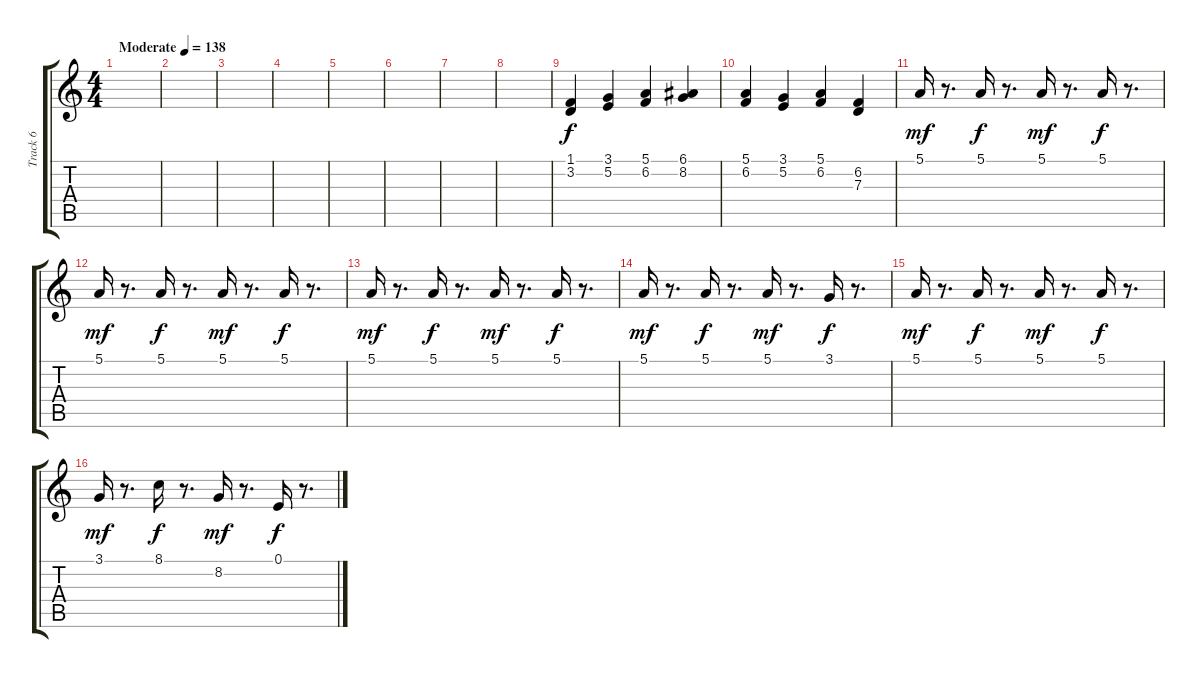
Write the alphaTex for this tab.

\track ("Track 6" "Track 6") {instrument pizzicatostrings}
\staff {score tabs}
\tuning (E4 B3 G3 D3 A2 E2) {hide}
\ts (4 4)
\tempo (138 "Moderate")
\clef g2
\ks c
|
|
|
|
|
|
|
|
(1.1 3.2).4 (3.1 5.2).4 (5.1 6.2).4 (6.1 8.2).4 |
(5.1 6.2).4 (3.1 5.2).4 (5.1 6.2).4 (6.2 7.3).4 |
5.1.16{dy mf} r.8{d} 5.1.16{dy f} r.8{d} 5.1.16{dy mf} r.8{d} 5.1.16{dy f} r.8{d} |
5.1.16{dy mf} r.8{d} 5.1.16{dy f} r.8{d} 5.1.16{dy mf} r.8{d} 5.1.16{dy f} r.8{d} |
5.1.16{dy mf} r.8{d} 5.1.16{dy f} r.8{d} 5.1.16{dy mf} r.8{d} 5.1.16{dy f} r.8{d} |
5.1.16{dy mf} r.8{d} 5.1.16{dy f} r.8{d} 5.1.16{dy mf} r.8{d} 3.1.16{dy f} r.8{d} |
5.1.16{dy mf} r.8{d} 5.1.16{dy f} r.8{d} 5.1.16{dy mf} r.8{d} 5.1.16{dy f} r.8{d} |
3.1.16{dy mf} r.8{d} 8.1.16{dy f} r.8{d} 8.2.16{dy mf} r.8{d} 0.1.16{dy f} r.8{d}
